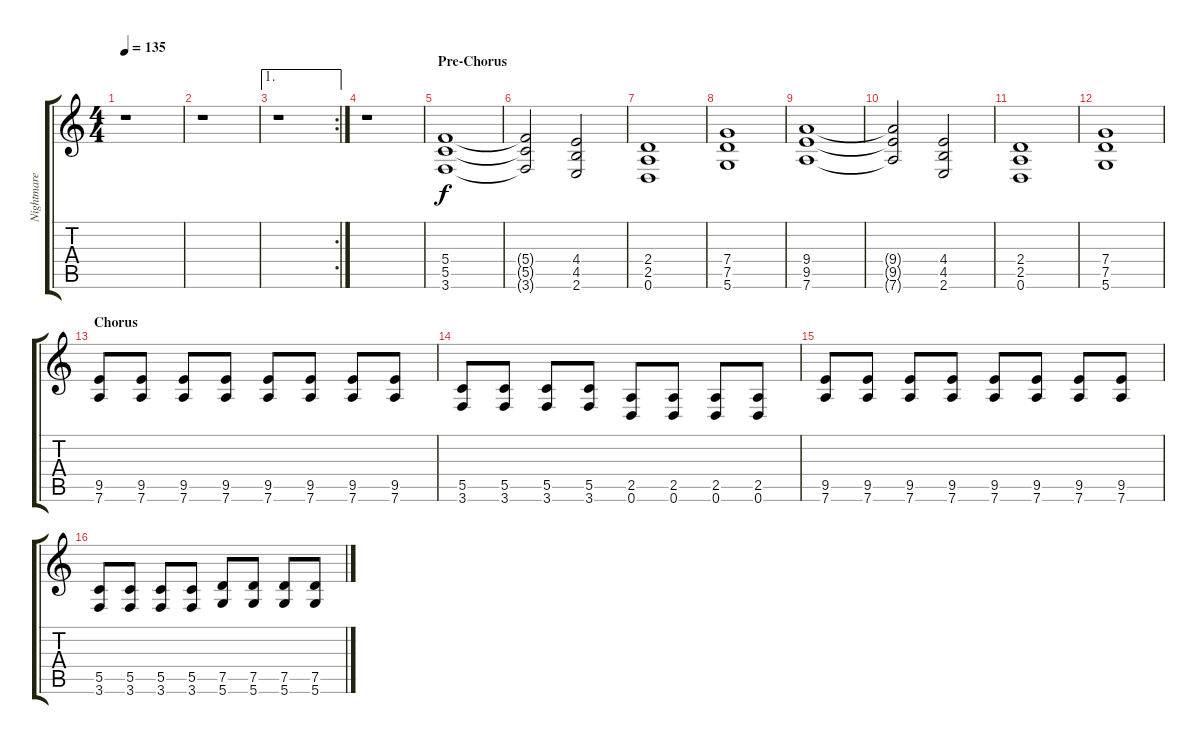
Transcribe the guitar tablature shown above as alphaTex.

\track ("Nightmare Industrie" "Nightmare ") {instrument overdrivenguitar}
\staff {score tabs}
\tuning (D4 A3 F3 C3 G2 D2) {hide}
\ts (4 4)
\tempo 135
\clef g2
\ks c
r.1{dy f} |
r.1 |
\ae 1
\rc 2
r.1 |
r.1 |
\section ("" "Pre-Chorus")
(5.4 5.5 3.6).1 |
(5.4{t} 5.5{t} 3.6{t}).2 (4.4 4.5 2.6).2 |
(2.4 2.5 0.6).1 |
(7.4 7.5 5.6).1 |
(9.4 9.5 7.6).1 |
(9.4{t} 9.5{t} 7.6{t}).2 (4.4 4.5 2.6).2 |
(2.4 2.5 0.6).1 |
(7.4 7.5 5.6).1 |
\section ("" "Chorus")
(9.5 7.6).8 (9.5 7.6).8 (9.5 7.6).8 (9.5 7.6).8 (9.5 7.6).8 (9.5 7.6).8 (9.5 7.6).8 (9.5 7.6).8 |
(5.5 3.6).8 (5.5 3.6).8 (5.5 3.6).8 (5.5 3.6).8 (2.5 0.6).8 (2.5 0.6).8 (2.5 0.6).8 (2.5 0.6).8 |
(9.5 7.6).8 (9.5 7.6).8 (9.5 7.6).8 (9.5 7.6).8 (9.5 7.6).8 (9.5 7.6).8 (9.5 7.6).8 (9.5 7.6).8 |
(5.5 3.6).8 (5.5 3.6).8 (5.5 3.6).8 (5.5 3.6).8 (7.5 5.6).8 (7.5 5.6).8 (7.5 5.6).8 (7.5 5.6).8
